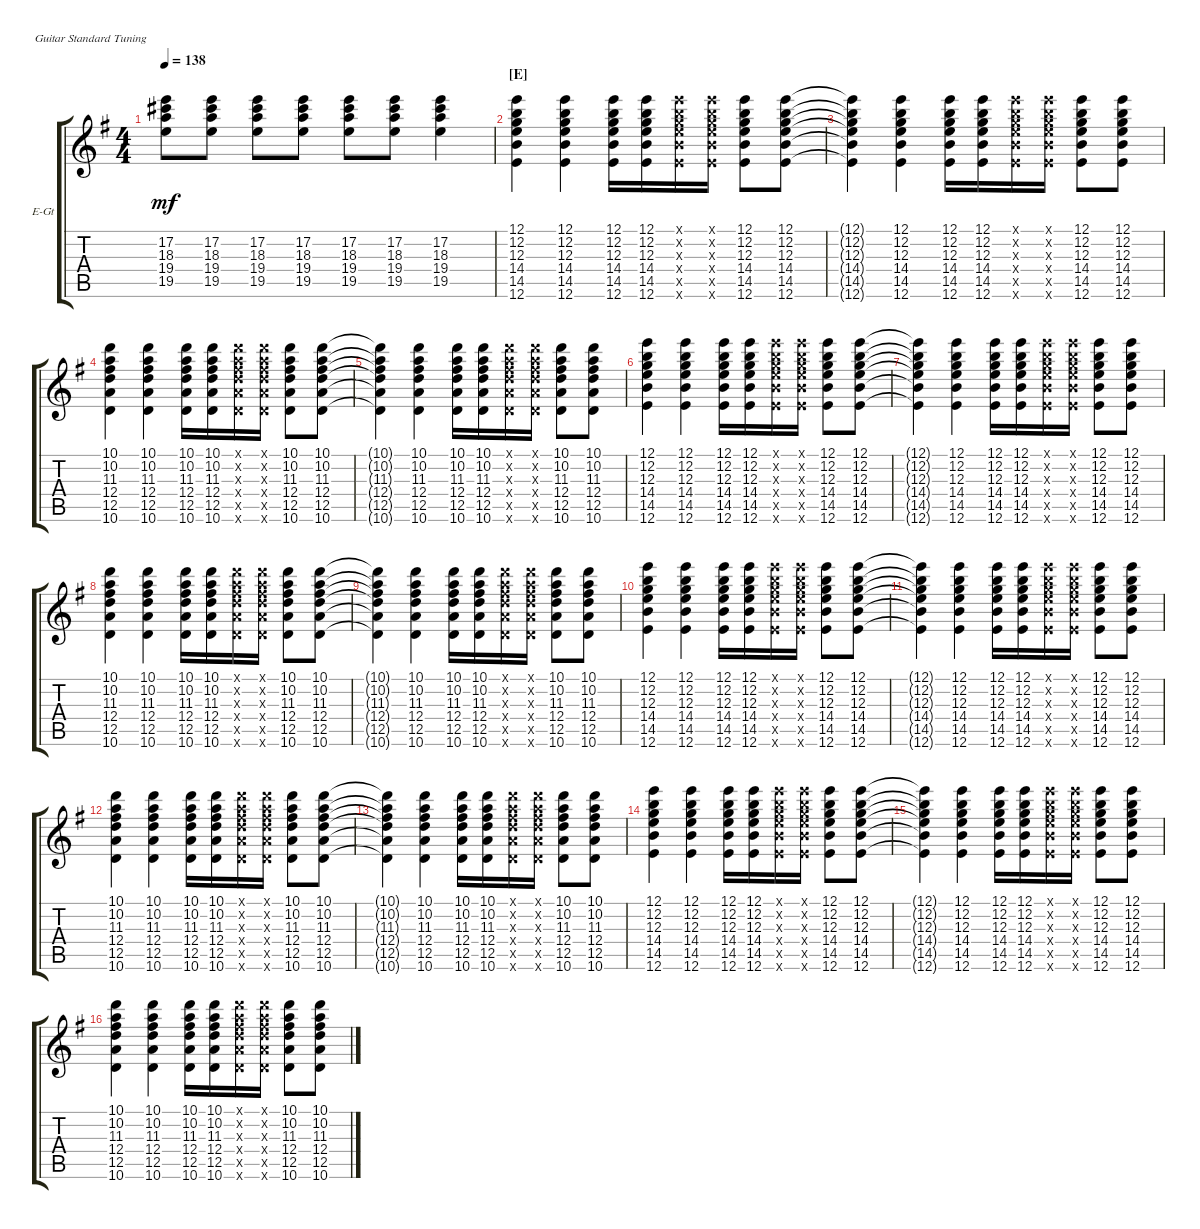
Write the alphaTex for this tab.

\defaultSystemsLayout 4
\bracketExtendMode groupsimilarinstruments
\firstSystemTrackNameOrientation horizontal
\otherSystemsTrackNameOrientation horizontal
\track ("Electric Guitar" "E-Gt") {instrument electricguitarclean}
\staff {score tabs}
\tuning (E4 B3 G3 D3 A2 E2)
\ts (4 4)
\tempo 138
\clef g2
\ks g
(17.2 18.3 19.4 19.5).8{dy mf} (17.2 18.3 19.4 19.5).8 (17.2 18.3 19.4 19.5).8 (17.2 18.3 19.4 19.5).8 (17.2 18.3 19.4 19.5).8 (17.2 18.3 19.4 19.5).8 (17.2 18.3 19.4 19.5).4 |
\section ("E" "")
(12.1 12.2 12.3 14.4 14.5 12.6).4 (12.1 12.2 12.3 14.4 14.5 12.6).4 (12.1 12.2 12.3 14.4 14.5 12.6).16 (12.1 12.2 12.3 14.4 14.5 12.6).16 (12.1{x} 12.2{x} 12.3{x} 14.4{x} 14.5{x} 12.6{x}).16 (12.1{x} 12.2{x} 12.3{x} 14.4{x} 14.5{x} 12.6{x}).16 (12.1 12.2 12.3 14.4 14.5 12.6).8 (12.1 12.2 12.3 14.4 14.5 12.6).8 |
(12.1{t} 12.2{t} 12.3{t} 14.4{t} 14.5{t} 12.6{t}).4 (12.1 12.2 12.3 14.4 14.5 12.6).4 (12.1 12.2 12.3 14.4 14.5 12.6).16 (12.1 12.2 12.3 14.4 14.5 12.6).16 (12.1{x} 12.2{x} 12.3{x} 14.4{x} 14.5{x} 12.6{x}).16 (12.1{x} 12.2{x} 12.3{x} 14.4{x} 14.5{x} 12.6{x}).16 (12.1 12.2 12.3 14.4 14.5 12.6).8 (12.1 12.2 12.3 14.4 14.5 12.6).8 |
(10.1 10.2 11.3 12.4 12.5 10.6).4 (10.1 10.2 11.3 12.4 12.5 10.6).4 (10.1 10.2 11.3 12.4 12.5 10.6).16 (10.1 10.2 11.3 12.4 12.5 10.6).16 (10.1{x} 10.2{x} 11.3{x} 12.4{x} 12.5{x} 10.6{x}).16 (10.1{x} 10.2{x} 11.3{x} 12.4{x} 12.5{x} 10.6{x}).16 (10.1 10.2 11.3 12.4 12.5 10.6).8 (10.1 10.2 11.3 12.4 12.5 10.6).8 |
(10.1{t} 10.2{t} 11.3{t} 12.4{t} 12.5{t} 10.6{t}).4 (10.1 10.2 11.3 12.4 12.5 10.6).4 (10.1 10.2 11.3 12.4 12.5 10.6).16 (10.1 10.2 11.3 12.4 12.5 10.6).16 (10.1{x} 10.2{x} 11.3{x} 12.4{x} 12.5{x} 10.6{x}).16 (10.1{x} 10.2{x} 11.3{x} 12.4{x} 12.5{x} 10.6{x}).16 (10.1 10.2 11.3 12.4 12.5 10.6).8 (10.1 10.2 11.3 12.4 12.5 10.6).8 |
(12.1 12.2 12.3 14.4 14.5 12.6).4 (12.1 12.2 12.3 14.4 14.5 12.6).4 (12.1 12.2 12.3 14.4 14.5 12.6).16 (12.1 12.2 12.3 14.4 14.5 12.6).16 (12.1{x} 12.2{x} 12.3{x} 14.4{x} 14.5{x} 12.6{x}).16 (12.1{x} 12.2{x} 12.3{x} 14.4{x} 14.5{x} 12.6{x}).16 (12.1 12.2 12.3 14.4 14.5 12.6).8 (12.1 12.2 12.3 14.4 14.5 12.6).8 |
(12.1{t} 12.2{t} 12.3{t} 14.4{t} 14.5{t} 12.6{t}).4 (12.1 12.2 12.3 14.4 14.5 12.6).4 (12.1 12.2 12.3 14.4 14.5 12.6).16 (12.1 12.2 12.3 14.4 14.5 12.6).16 (12.1{x} 12.2{x} 12.3{x} 14.4{x} 14.5{x} 12.6{x}).16 (12.1{x} 12.2{x} 12.3{x} 14.4{x} 14.5{x} 12.6{x}).16 (12.1 12.2 12.3 14.4 14.5 12.6).8 (12.1 12.2 12.3 14.4 14.5 12.6).8 |
(10.1 10.2 11.3 12.4 12.5 10.6).4 (10.1 10.2 11.3 12.4 12.5 10.6).4 (10.1 10.2 11.3 12.4 12.5 10.6).16 (10.1 10.2 11.3 12.4 12.5 10.6).16 (10.1{x} 10.2{x} 11.3{x} 12.4{x} 12.5{x} 10.6{x}).16 (10.1{x} 10.2{x} 11.3{x} 12.4{x} 12.5{x} 10.6{x}).16 (10.1 10.2 11.3 12.4 12.5 10.6).8 (10.1 10.2 11.3 12.4 12.5 10.6).8 |
(10.1{t} 10.2{t} 11.3{t} 12.4{t} 12.5{t} 10.6{t}).4 (10.1 10.2 11.3 12.4 12.5 10.6).4 (10.1 10.2 11.3 12.4 12.5 10.6).16 (10.1 10.2 11.3 12.4 12.5 10.6).16 (10.1{x} 10.2{x} 11.3{x} 12.4{x} 12.5{x} 10.6{x}).16 (10.1{x} 10.2{x} 11.3{x} 12.4{x} 12.5{x} 10.6{x}).16 (10.1 10.2 11.3 12.4 12.5 10.6).8 (10.1 10.2 11.3 12.4 12.5 10.6).8 |
(12.1 12.2 12.3 14.4 14.5 12.6).4 (12.1 12.2 12.3 14.4 14.5 12.6).4 (12.1 12.2 12.3 14.4 14.5 12.6).16 (12.1 12.2 12.3 14.4 14.5 12.6).16 (12.1{x} 12.2{x} 12.3{x} 14.4{x} 14.5{x} 12.6{x}).16 (12.1{x} 12.2{x} 12.3{x} 14.4{x} 14.5{x} 12.6{x}).16 (12.1 12.2 12.3 14.4 14.5 12.6).8 (12.1 12.2 12.3 14.4 14.5 12.6).8 |
(12.1{t} 12.2{t} 12.3{t} 14.4{t} 14.5{t} 12.6{t}).4 (12.1 12.2 12.3 14.4 14.5 12.6).4 (12.1 12.2 12.3 14.4 14.5 12.6).16 (12.1 12.2 12.3 14.4 14.5 12.6).16 (12.1{x} 12.2{x} 12.3{x} 14.4{x} 14.5{x} 12.6{x}).16 (12.1{x} 12.2{x} 12.3{x} 14.4{x} 14.5{x} 12.6{x}).16 (12.1 12.2 12.3 14.4 14.5 12.6).8 (12.1 12.2 12.3 14.4 14.5 12.6).8 |
(10.1 10.2 11.3 12.4 12.5 10.6).4 (10.1 10.2 11.3 12.4 12.5 10.6).4 (10.1 10.2 11.3 12.4 12.5 10.6).16 (10.1 10.2 11.3 12.4 12.5 10.6).16 (10.1{x} 10.2{x} 11.3{x} 12.4{x} 12.5{x} 10.6{x}).16 (10.1{x} 10.2{x} 11.3{x} 12.4{x} 12.5{x} 10.6{x}).16 (10.1 10.2 11.3 12.4 12.5 10.6).8 (10.1 10.2 11.3 12.4 12.5 10.6).8 |
(10.1{t} 10.2{t} 11.3{t} 12.4{t} 12.5{t} 10.6{t}).4 (10.1 10.2 11.3 12.4 12.5 10.6).4 (10.1 10.2 11.3 12.4 12.5 10.6).16 (10.1 10.2 11.3 12.4 12.5 10.6).16 (10.1{x} 10.2{x} 11.3{x} 12.4{x} 12.5{x} 10.6{x}).16 (10.1{x} 10.2{x} 11.3{x} 12.4{x} 12.5{x} 10.6{x}).16 (10.1 10.2 11.3 12.4 12.5 10.6).8 (10.1 10.2 11.3 12.4 12.5 10.6).8 |
(12.1 12.2 12.3 14.4 14.5 12.6).4 (12.1 12.2 12.3 14.4 14.5 12.6).4 (12.1 12.2 12.3 14.4 14.5 12.6).16 (12.1 12.2 12.3 14.4 14.5 12.6).16 (12.1{x} 12.2{x} 12.3{x} 14.4{x} 14.5{x} 12.6{x}).16 (12.1{x} 12.2{x} 12.3{x} 14.4{x} 14.5{x} 12.6{x}).16 (12.1 12.2 12.3 14.4 14.5 12.6).8 (12.1 12.2 12.3 14.4 14.5 12.6).8 |
(12.1{t} 12.2{t} 12.3{t} 14.4{t} 14.5{t} 12.6{t}).4 (12.1 12.2 12.3 14.4 14.5 12.6).4 (12.1 12.2 12.3 14.4 14.5 12.6).16 (12.1 12.2 12.3 14.4 14.5 12.6).16 (12.1{x} 12.2{x} 12.3{x} 14.4{x} 14.5{x} 12.6{x}).16 (12.1{x} 12.2{x} 12.3{x} 14.4{x} 14.5{x} 12.6{x}).16 (12.1 12.2 12.3 14.4 14.5 12.6).8 (12.1 12.2 12.3 14.4 14.5 12.6).8 |
(10.1 10.2 11.3 12.4 12.5 10.6).4 (10.1 10.2 11.3 12.4 12.5 10.6).4 (10.1 10.2 11.3 12.4 12.5 10.6).16 (10.1 10.2 11.3 12.4 12.5 10.6).16 (10.1{x} 10.2{x} 11.3{x} 12.4{x} 12.5{x} 10.6{x}).16 (10.1{x} 10.2{x} 11.3{x} 12.4{x} 12.5{x} 10.6{x}).16 (10.1 10.2 11.3 12.4 12.5 10.6).8 (10.1 10.2 11.3 12.4 12.5 10.6).8
